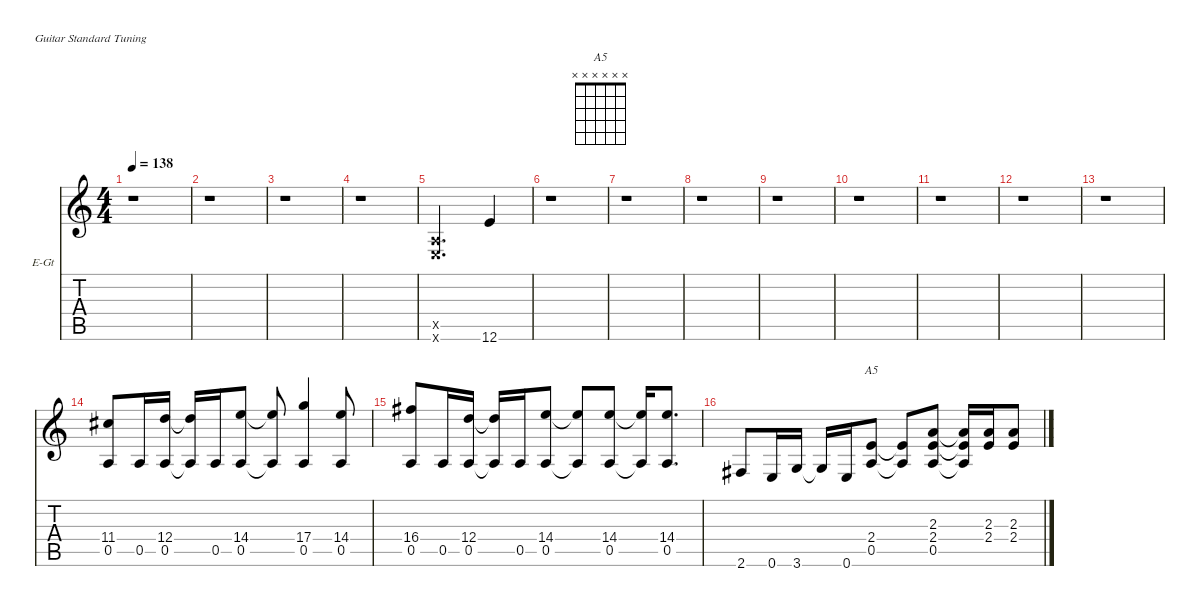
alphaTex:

\hideDynamics
\bracketExtendMode nobrackets
\firstSystemTrackNameOrientation horizontal
\otherSystemsTrackNameOrientation horizontal
\track ("Joe Satriani" "E-Gt") {instrument distortionguitar}
\staff {score tabs}
\tuning (E4 B3 G3 D3 A2 E2)
\chord ("A5" x x x x x x)
\ts (4 4)
\beaming (8 2 2 2 2)
\tempo 138
\clef g2
\ks c
r.1{dy f instrument distortionguitar beam Down} |
r.1{beam Down} |
r.1{beam Down} |
r.1{beam Down} |
(0.5{x} 0.6{x}).2{d beam Up} 12.6.4{beam Up} |
r.1{beam Down} |
r.1{beam Down} |
r.1{beam Down} |
r.1{beam Down} |
r.1{beam Down} |
r.1{beam Down} |
r.1{beam Down} |
r.1{beam Down} |
(11.4{acc #} 0.5).8{beam Up} 0.5.16{beam Up} (12.4 0.5).16{beam Up} (12.4{t} 0.5{t}).16{beam Up} 0.5.16{beam Up} (14.4 0.5).8{beam Up} (14.4{t} 0.5{t}).8{beam Up} (17.4 0.5).4{beam Up} (14.4 0.5).8{beam Up} |
(16.4{acc #} 0.5).8{beam Up} 0.5.16{beam Up} (12.4 0.5).16{beam Up} (12.4{t} 0.5{t}).16{beam Up} 0.5.16{beam Up} (14.4 0.5).8{beam Up} (14.4{t} 0.5{t}).8{beam Up} (14.4 0.5).8{beam Up} (14.4{t} 0.5{t}).16{beam Up} (14.4 0.5).8{d beam Up} |
2.6{acc #}.8{beam Up} 0.6.16{beam Up} 3.6.16{beam Up} 3.6{t}.16{beam Up} 0.6.16{beam Up} (2.4 0.5).8{ch "A5" beam Up} (2.4{t} 0.5{t}).8{beam Up} (2.3 2.4 0.5).8{beam Up} (2.3{t} 2.4{t} 0.5{t}).16{beam Up} (2.3 2.4).16{beam Up} (2.3 2.4).8{beam Up}
